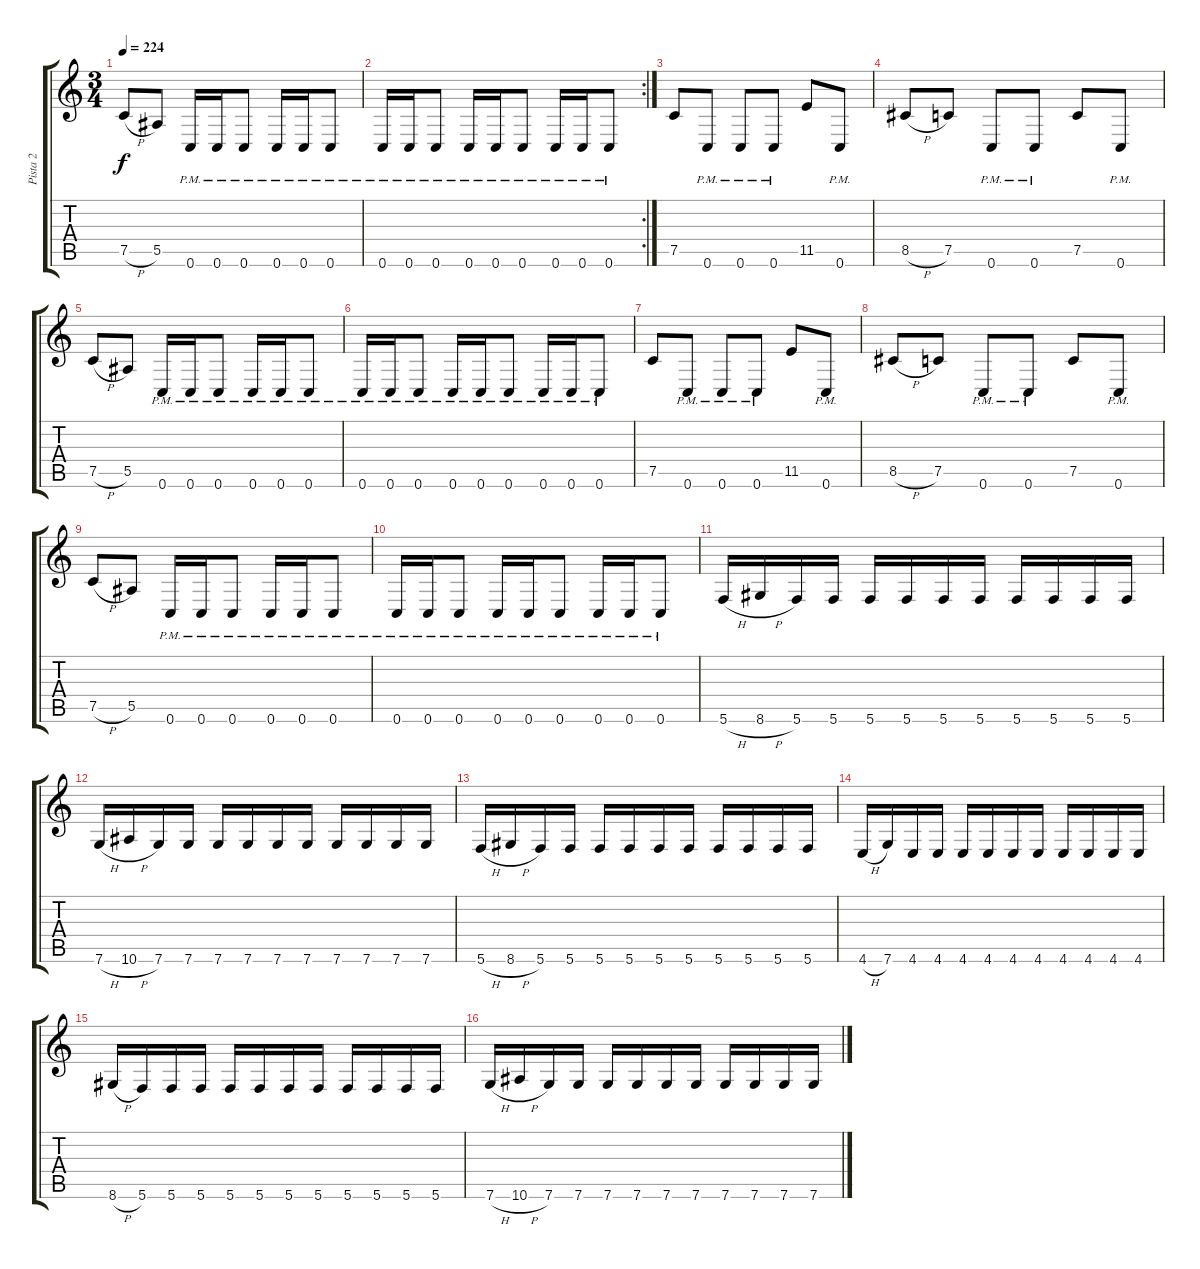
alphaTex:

\track ("Pista 2" "Pista 2") {instrument distortionguitar}
\staff {score tabs}
\tuning (C4 G3 Eb3 Bb2 F2 C2) {hide}
\ts (3 4)
\tempo 224
\clef g2
\ks c
7.5{h}.8{dy f} 5.5.8 0.6{pm}.16 0.6{pm}.16 0.6{pm}.8 0.6{pm}.16 0.6{pm}.16 0.6{pm}.8 |
\rc 2
0.6{pm}.16 0.6{pm}.16 0.6{pm}.8 0.6{pm}.16 0.6{pm}.16 0.6{pm}.8 0.6{pm}.16 0.6{pm}.16 0.6{pm}.8 |
7.5.8 0.6{pm}.8 0.6{pm}.8 0.6{pm}.8 11.5.8 0.6{pm}.8 |
8.5{h}.8 7.5.8 0.6{pm}.8 0.6{pm}.8 7.5.8 0.6{pm}.8 |
7.5{h}.8 5.5.8 0.6{pm}.16 0.6{pm}.16 0.6{pm}.8 0.6{pm}.16 0.6{pm}.16 0.6{pm}.8 |
0.6{pm}.16 0.6{pm}.16 0.6{pm}.8 0.6{pm}.16 0.6{pm}.16 0.6{pm}.8 0.6{pm}.16 0.6{pm}.16 0.6{pm}.8 |
7.5.8 0.6{pm}.8 0.6{pm}.8 0.6{pm}.8 11.5.8 0.6{pm}.8 |
8.5{h}.8 7.5.8 0.6{pm}.8 0.6{pm}.8 7.5.8 0.6{pm}.8 |
7.5{h}.8 5.5.8 0.6{pm}.16 0.6{pm}.16 0.6{pm}.8 0.6{pm}.16 0.6{pm}.16 0.6{pm}.8 |
0.6{pm}.16 0.6{pm}.16 0.6{pm}.8 0.6{pm}.16 0.6{pm}.16 0.6{pm}.8 0.6{pm}.16 0.6{pm}.16 0.6{pm}.8 |
5.6{h}.16 8.6{h}.16 5.6.16 5.6.16 5.6.16 5.6.16 5.6.16 5.6.16 5.6.16 5.6.16 5.6.16 5.6.16 |
7.6{h}.16 10.6{h}.16 7.6.16 7.6.16 7.6.16 7.6.16 7.6.16 7.6.16 7.6.16 7.6.16 7.6.16 7.6.16 |
5.6{h}.16 8.6{h}.16 5.6.16 5.6.16 5.6.16 5.6.16 5.6.16 5.6.16 5.6.16 5.6.16 5.6.16 5.6.16 |
4.6{h}.16 7.6.16 4.6.16 4.6.16 4.6.16 4.6.16 4.6.16 4.6.16 4.6.16 4.6.16 4.6.16 4.6.16 |
8.6{h}.16 5.6.16 5.6.16 5.6.16 5.6.16 5.6.16 5.6.16 5.6.16 5.6.16 5.6.16 5.6.16 5.6.16 |
7.6{h}.16 10.6{h}.16 7.6.16 7.6.16 7.6.16 7.6.16 7.6.16 7.6.16 7.6.16 7.6.16 7.6.16 7.6.16
